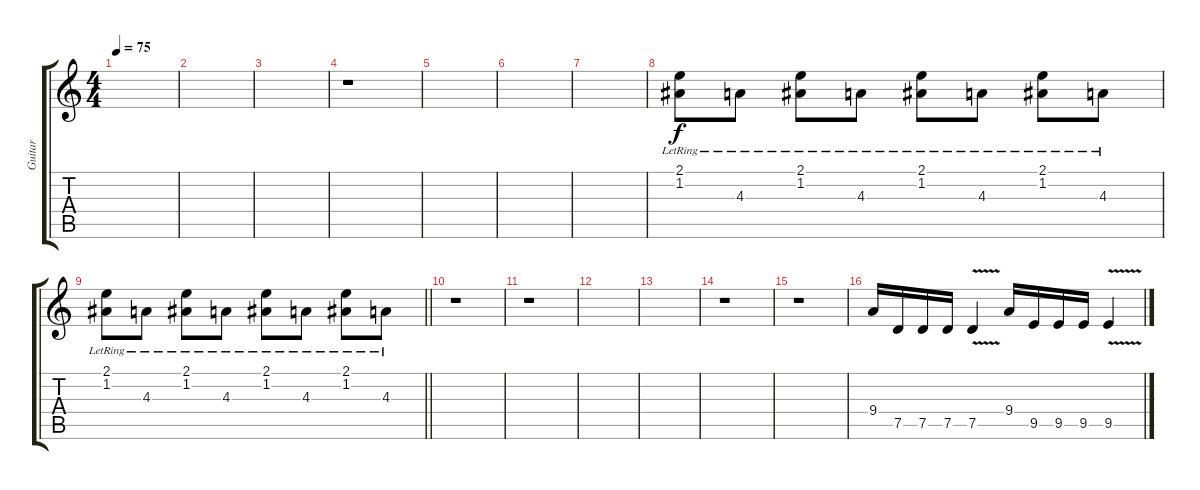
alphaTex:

\track ("Guitar" "Guitar") {instrument electricguitarjazz}
\staff {score tabs}
\tuning (D4 A3 F3 C3 G2 D2) {hide}
\ts (4 4)
\tempo 75
\clef g2
\ks c
|
|
|
r.1 |
|
|
|
(2.1{lr} 1.2{lr}).8 4.3{lr}.8 (2.1{lr} 1.2{lr}).8 4.3{lr}.8 (2.1{lr} 1.2{lr}).8 4.3{lr}.8 (2.1{lr} 1.2{lr}).8 4.3{lr}.8 |
\barLineRight lightlight
(2.1{lr} 1.2{lr}).8 4.3{lr}.8 (2.1{lr} 1.2{lr}).8 4.3{lr}.8 (2.1{lr} 1.2{lr}).8 4.3{lr}.8 (2.1{lr} 1.2{lr}).8 4.3{lr}.8 |
r.1 |
r.1 |
|
|
r.1 |
r.1 |
9.4.16 7.5.16 7.5.16 7.5.16 7.5{v}.4 9.4.16 9.5.16 9.5.16 9.5.16 9.5{v}.4
